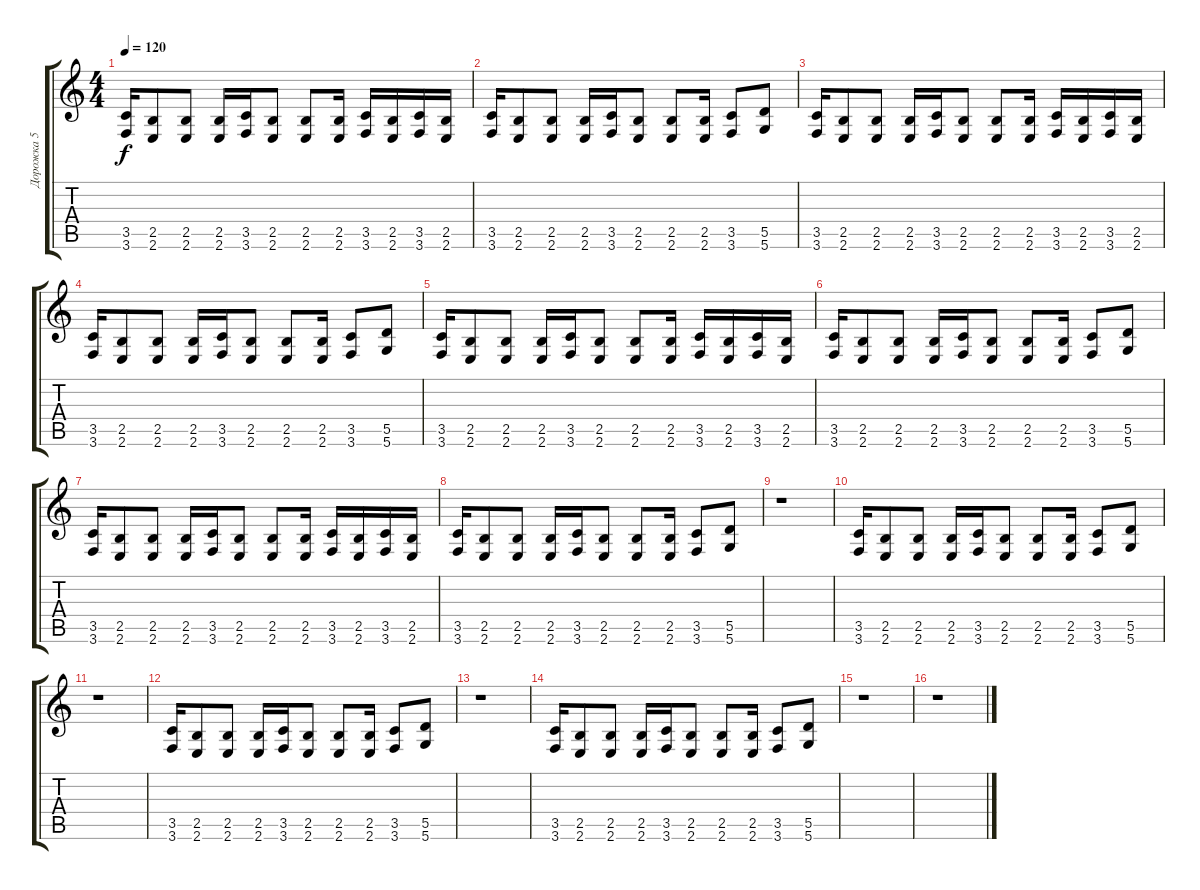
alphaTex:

\track ("Дорожка 5" "Дорожка 5") {instrument overdrivenguitar}
\staff {score tabs}
\tuning (E4 B3 G3 D3 A2 D2) {hide}
\ts (4 4)
\tempo 120
\clef g2
\ks c
(3.5 3.6).16{dy f} (2.5 2.6).8 (2.5 2.6).8 (2.5 2.6).16 (3.5 3.6).16 (2.5 2.6).8 (2.5 2.6).8 (2.5 2.6).16 (3.5 3.6).16 (2.5 2.6).16 (3.5 3.6).16 (2.5 2.6).16 |
(3.5 3.6).16 (2.5 2.6).8 (2.5 2.6).8 (2.5 2.6).16 (3.5 3.6).16 (2.5 2.6).8 (2.5 2.6).8 (2.5 2.6).16 (3.5 3.6).8 (5.5 5.6).8 |
(3.5 3.6).16 (2.5 2.6).8 (2.5 2.6).8 (2.5 2.6).16 (3.5 3.6).16 (2.5 2.6).8 (2.5 2.6).8 (2.5 2.6).16 (3.5 3.6).16 (2.5 2.6).16 (3.5 3.6).16 (2.5 2.6).16 |
(3.5 3.6).16 (2.5 2.6).8 (2.5 2.6).8 (2.5 2.6).16 (3.5 3.6).16 (2.5 2.6).8 (2.5 2.6).8 (2.5 2.6).16 (3.5 3.6).8 (5.5 5.6).8 |
(3.5 3.6).16 (2.5 2.6).8 (2.5 2.6).8 (2.5 2.6).16 (3.5 3.6).16 (2.5 2.6).8 (2.5 2.6).8 (2.5 2.6).16 (3.5 3.6).16 (2.5 2.6).16 (3.5 3.6).16 (2.5 2.6).16 |
(3.5 3.6).16 (2.5 2.6).8 (2.5 2.6).8 (2.5 2.6).16 (3.5 3.6).16 (2.5 2.6).8 (2.5 2.6).8 (2.5 2.6).16 (3.5 3.6).8 (5.5 5.6).8 |
(3.5 3.6).16 (2.5 2.6).8 (2.5 2.6).8 (2.5 2.6).16 (3.5 3.6).16 (2.5 2.6).8 (2.5 2.6).8 (2.5 2.6).16 (3.5 3.6).16 (2.5 2.6).16 (3.5 3.6).16 (2.5 2.6).16 |
(3.5 3.6).16 (2.5 2.6).8 (2.5 2.6).8 (2.5 2.6).16 (3.5 3.6).16 (2.5 2.6).8 (2.5 2.6).8 (2.5 2.6).16 (3.5 3.6).8 (5.5 5.6).8 |
r.1 |
(3.5 3.6).16 (2.5 2.6).8 (2.5 2.6).8 (2.5 2.6).16 (3.5 3.6).16 (2.5 2.6).8 (2.5 2.6).8 (2.5 2.6).16 (3.5 3.6).8 (5.5 5.6).8 |
r.1 |
(3.5 3.6).16 (2.5 2.6).8 (2.5 2.6).8 (2.5 2.6).16 (3.5 3.6).16 (2.5 2.6).8 (2.5 2.6).8 (2.5 2.6).16 (3.5 3.6).8 (5.5 5.6).8 |
r.1 |
(3.5 3.6).16 (2.5 2.6).8 (2.5 2.6).8 (2.5 2.6).16 (3.5 3.6).16 (2.5 2.6).8 (2.5 2.6).8 (2.5 2.6).16 (3.5 3.6).8 (5.5 5.6).8 |
r.1 |
r.1
